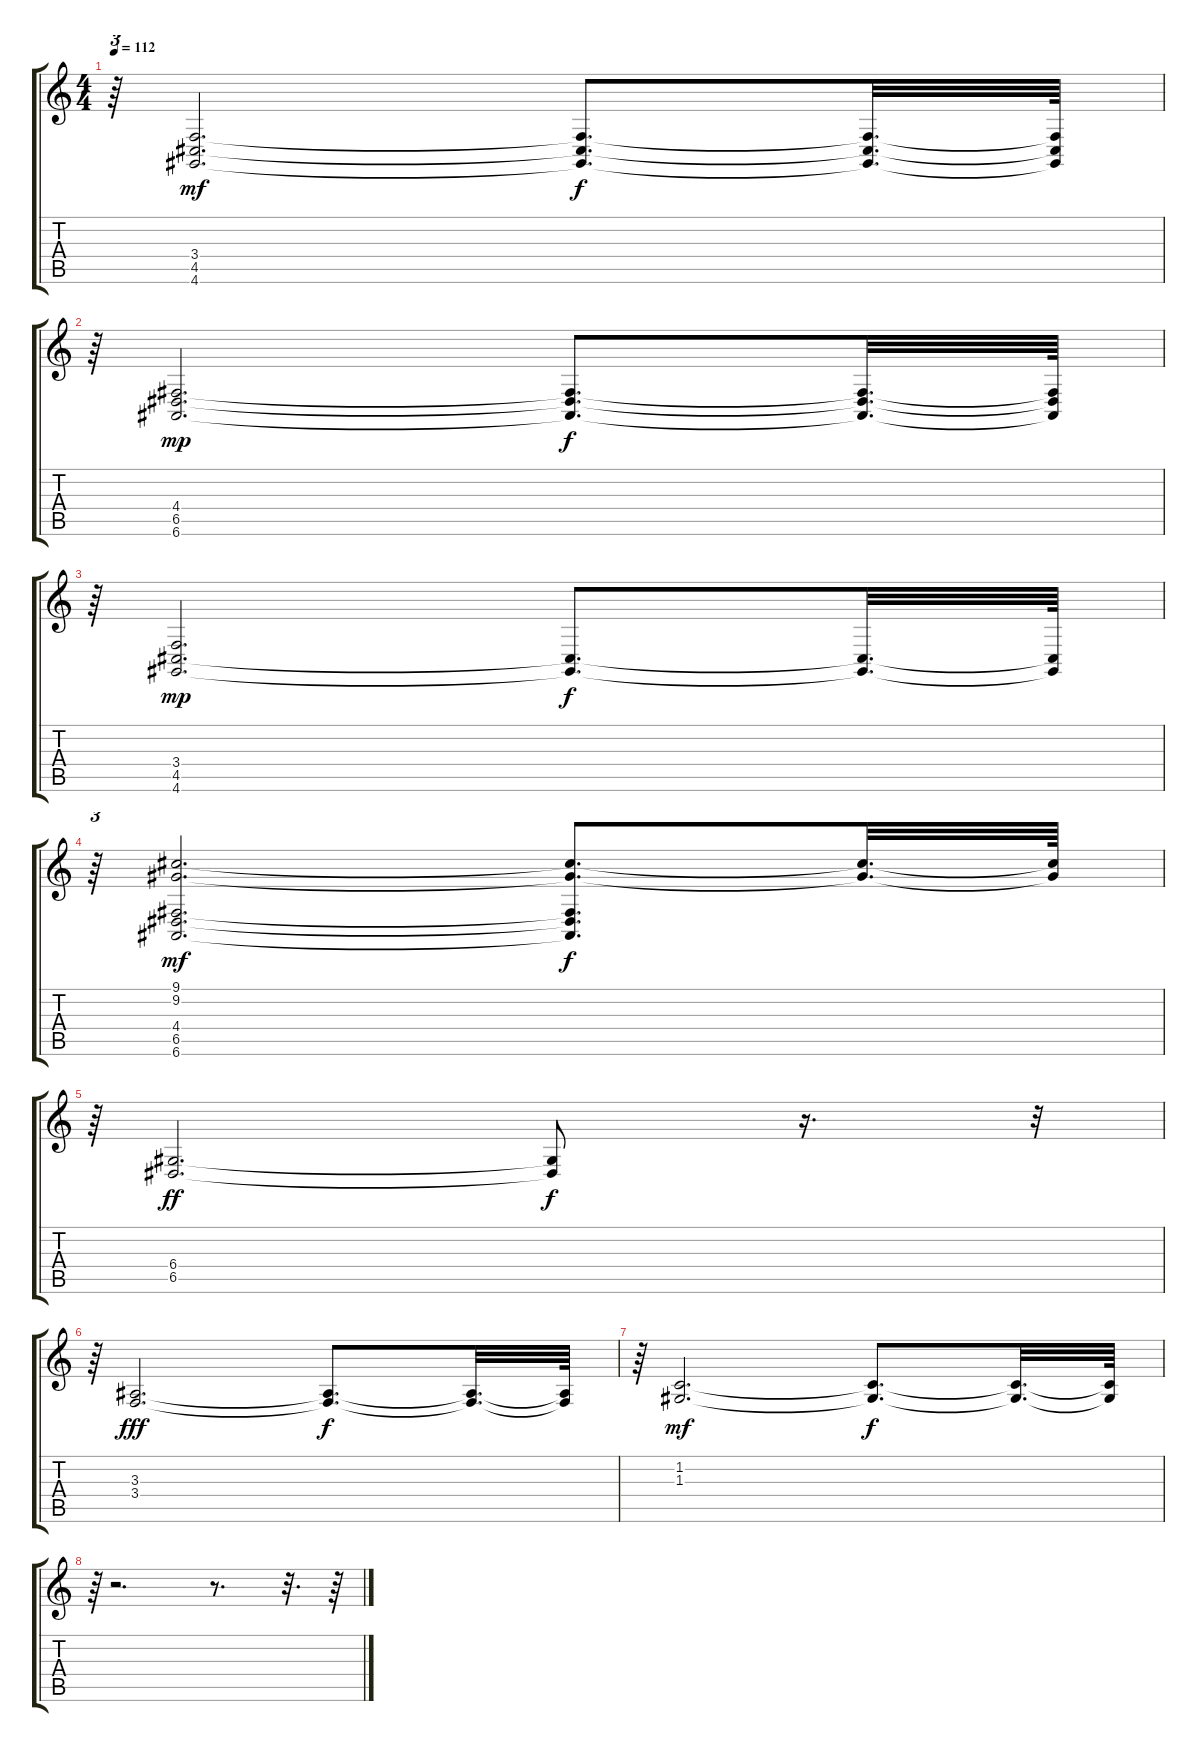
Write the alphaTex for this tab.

\track "" {instrument acousticgrandpiano}
\staff {score tabs}
\tuning (E4 B3 G3 D3 A2 E2) {hide}
\ts (4 4)
\tempo 112
\clef g2
\ks c
r.64{tu (3 2) dy f} (3.4 4.5 4.6).2{d dy mf} (3.4{t} 4.5{t} 4.6{t}).8{d dy f} (3.4{t} 4.5{t} 4.6{t}).32{d} (3.4{t} 4.5{t} 4.6{t}).64 |
r.64{tu (3 2)} (4.4 6.5 6.6).2{d dy mp} (4.4{t} 6.5{t} 6.6{t}).8{d dy f} (4.4{t} 6.5{t} 6.6{t}).32{d} (4.4{t} 6.5{t} 6.6{t}).64 |
r.64{tu (3 2)} (3.4 4.5 4.6).2{d dy mp} (4.5{t} 4.6{t}).8{d dy f} (4.5{t} 4.6{t}).32{d} (4.5{t} 4.6{t}).64 |
r.64{tu (3 2)} (9.1 9.2 4.4 6.5 6.6).2{d dy mf} (9.1{t} 9.2{t} 4.4{t} 6.5{t} 6.6{t}).8{d dy f} (9.1{t} 9.2{t}).32{d} (9.1{t} 9.2{t}).64 |
r.64{tu (3 2)} (6.4 6.5).2{d dy ff} (6.4{t} 6.5{t}).8{dy f} r.16{d} r.32{tu (3 2)} |
r.64{tu (3 2)} (3.3 3.4).2{d dy fff} (3.3{t} 3.4{t}).8{d dy f} (3.3{t} 3.4{t}).32{d} (3.3{t} 3.4{t}).64 |
r.64{tu (3 2)} (1.2 1.3).2{d dy mf} (1.2{t} 1.3{t}).8{d dy f} (1.2{t} 1.3{t}).32{d} (1.2{t} 1.3{t}).64 |
r.64{tu (3 2)} r.2{d} r.8{d} r.32{d} r.64
